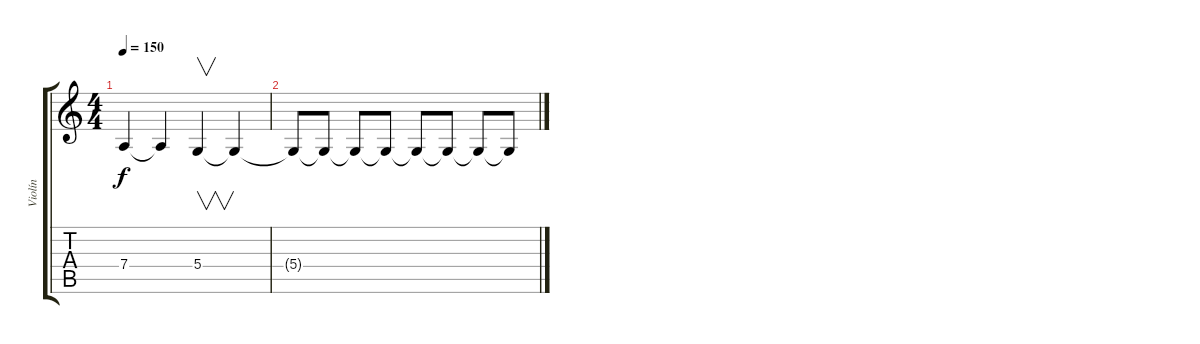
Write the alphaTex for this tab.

\track ("Violín" "Violín") {instrument violin}
\staff {score tabs}
\tuning (E4 B3 G3 D3 A2 E2) {hide}
\ts (4 4)
\tempo 150
\clef g2
\ks c
7.4{t}.4{dy f} 7.4{t}.4 5.4.4{v} 5.4{t}.4 |
5.4{t}.8 5.4{t}.8 5.4{t}.8 5.4{t}.8 5.4{t}.8 5.4{t}.8 5.4{t}.8 5.4{t}.8
